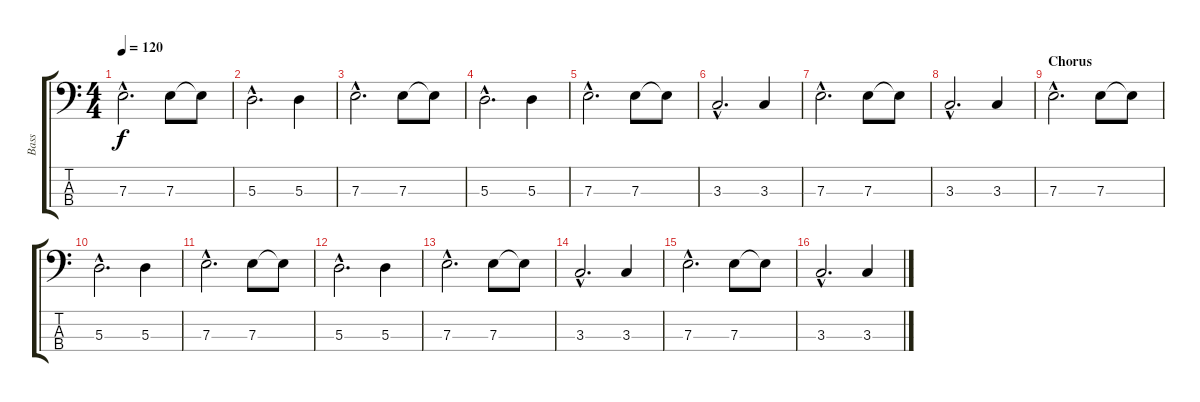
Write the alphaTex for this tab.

\track ("Bass" "Bass") {instrument electricbasspick}
\staff {score tabs}
\tuning (G2 D2 A1 E1) {hide}
\ts (4 4)
\tempo 120
\clef f4
\ks c
7.3{hac}.2{d dy f} 7.3.8 7.3{t}.8 |
5.3{hac}.2{d} 5.3.4 |
7.3{hac}.2{d} 7.3.8 7.3{t}.8 |
5.3{hac}.2{d} 5.3.4 |
7.3{hac}.2{d} 7.3.8 7.3{t}.8 |
3.3{hac}.2{d} 3.3.4 |
7.3{hac}.2{d} 7.3.8 7.3{t}.8 |
3.3{hac}.2{d} 3.3.4 |
\section ("" "Chorus")
7.3{hac}.2{d} 7.3.8 7.3{t}.8 |
5.3{hac}.2{d} 5.3.4 |
7.3{hac}.2{d} 7.3.8 7.3{t}.8 |
5.3{hac}.2{d} 5.3.4 |
7.3{hac}.2{d} 7.3.8 7.3{t}.8 |
3.3{hac}.2{d} 3.3.4 |
7.3{hac}.2{d} 7.3.8 7.3{t}.8 |
3.3{hac}.2{d} 3.3.4
